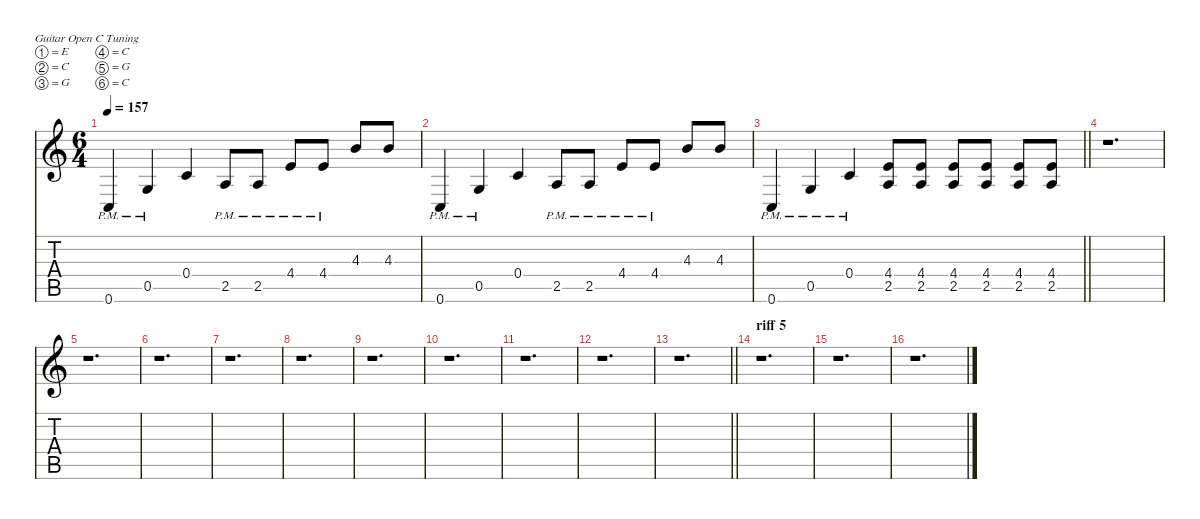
\defaultSystemsLayout 4
\hideDynamics
\bracketExtendMode nobrackets
\singleTrackTrackNamePolicy hidden
\multiTrackTrackNamePolicy hidden
\firstSystemTrackNameMode fullname
\firstSystemTrackNameOrientation horizontal
\otherSystemsTrackNameOrientation horizontal
\track ("Leads" "dist.guit.") {instrument distortionguitar}
\staff {score tabs}
\tuning (E4 C4 G3 C3 G2 C2)
\ts (6 4)
\tempo 157
\clef g2
\ks c
0.6{pm}.4{dy f beam Up} 0.5{pm}.4{beam Up} 0.4.4{beam Up} 2.5{pm}.8{beam Up} 2.5{pm}.8{beam Up} 4.4{pm}.8{beam Up} 4.4{pm}.8{beam Up} 4.3.8{beam Up} 4.3.8{beam Up} |
0.6{pm}.4{beam Up} 0.5{pm}.4{beam Up} 0.4.4{beam Up} 2.5{pm}.8{beam Up} 2.5{pm}.8{beam Up} 4.4{pm}.8{beam Up} 4.4{pm}.8{beam Up} 4.3.8{beam Up} 4.3.8{beam Up} |
\barLineRight lightlight
0.6{pm}.4{beam Up} 0.5{pm}.4{beam Up} 0.4{pm}.4{beam Up} (4.4 2.5).8{beam Up} (4.4 2.5).8{beam Up} (4.4 2.5).8{beam Up} (4.4 2.5).8{beam Up} (4.4 2.5).8{beam Up} (4.4 2.5).8{beam Up} |
r.1{d beam Down} |
r.1{d beam Down} |
r.1{d beam Down} |
r.1{d beam Down} |
r.1{d beam Down} |
r.1{d beam Down} |
r.1{d beam Down} |
r.1{d beam Down} |
r.1{d beam Down} |
\barLineRight lightlight
r.1{d beam Down} |
\section ("" "riff 5")
r.1{d beam Down} |
r.1{d beam Down} |
r.1{d beam Down}
